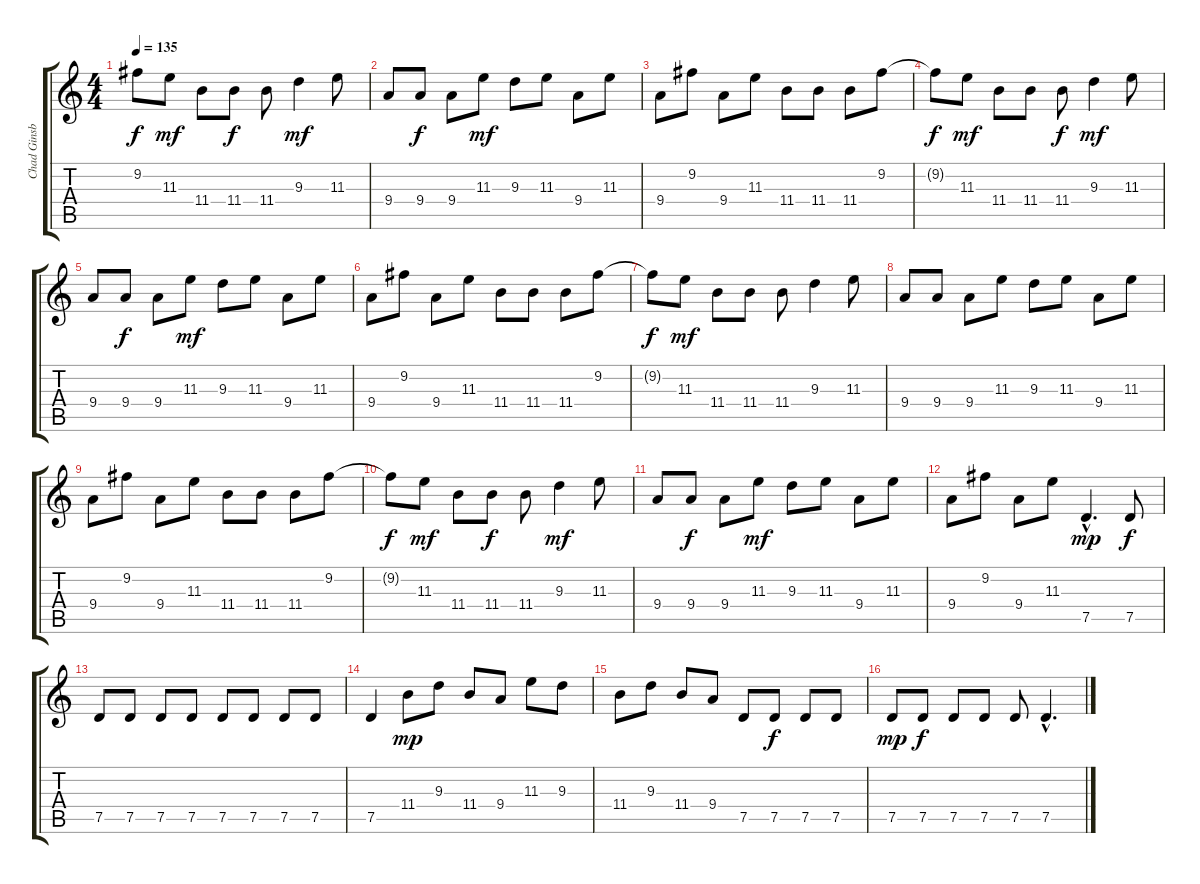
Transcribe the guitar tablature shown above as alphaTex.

\track ("Chad Ginsburg" "Chad Ginsb") {instrument distortionguitar}
\staff {score tabs}
\tuning (D4 A3 F3 C3 G2 D2) {hide}
\ts (4 4)
\tempo 135
\clef g2
\ks c
9.2{t}.8{dy f} 11.3.8{dy mf} 11.4.8 11.4.8{dy f} 11.4.8 9.3.4{dy mf} 11.3.8 |
9.4.8 9.4.8{dy f} 9.4.8 11.3.8{dy mf} 9.3.8 11.3.8 9.4.8 11.3.8 |
9.4.8 9.2.8 9.4.8 11.3.8 11.4.8 11.4.8 11.4.8 9.2.8 |
9.2{t}.8{dy f} 11.3.8{dy mf} 11.4.8 11.4.8 11.4.8{dy f} 9.3.4{dy mf} 11.3.8 |
9.4.8 9.4.8{dy f} 9.4.8 11.3.8{dy mf} 9.3.8 11.3.8 9.4.8 11.3.8 |
9.4.8 9.2.8 9.4.8 11.3.8 11.4.8 11.4.8 11.4.8 9.2.8 |
9.2{t}.8{dy f} 11.3.8{dy mf} 11.4.8 11.4.8 11.4.8 9.3.4 11.3.8 |
9.4.8 9.4.8 9.4.8 11.3.8 9.3.8 11.3.8 9.4.8 11.3.8 |
9.4.8 9.2.8 9.4.8 11.3.8 11.4.8 11.4.8 11.4.8 9.2.8 |
9.2{t}.8{dy f} 11.3.8{dy mf} 11.4.8 11.4.8{dy f} 11.4.8 9.3.4{dy mf} 11.3.8 |
9.4.8 9.4.8{dy f} 9.4.8 11.3.8{dy mf} 9.3.8 11.3.8 9.4.8 11.3.8 |
9.4.8 9.2.8 9.4.8 11.3.8 7.5{hac}.4{d dy mp} 7.5.8{dy f} |
7.5.8 7.5.8 7.5.8 7.5.8 7.5.8 7.5.8 7.5.8 7.5.8 |
7.5.4 11.4.8{dy mp} 9.3.8 11.4.8 9.4.8 11.3.8 9.3.8 |
11.4.8 9.3.8 11.4.8 9.4.8 7.5.8 7.5.8{dy f} 7.5.8 7.5.8 |
7.5.8{dy mp} 7.5.8{dy f} 7.5.8 7.5.8 7.5.8 7.5{hac}.4{d}
